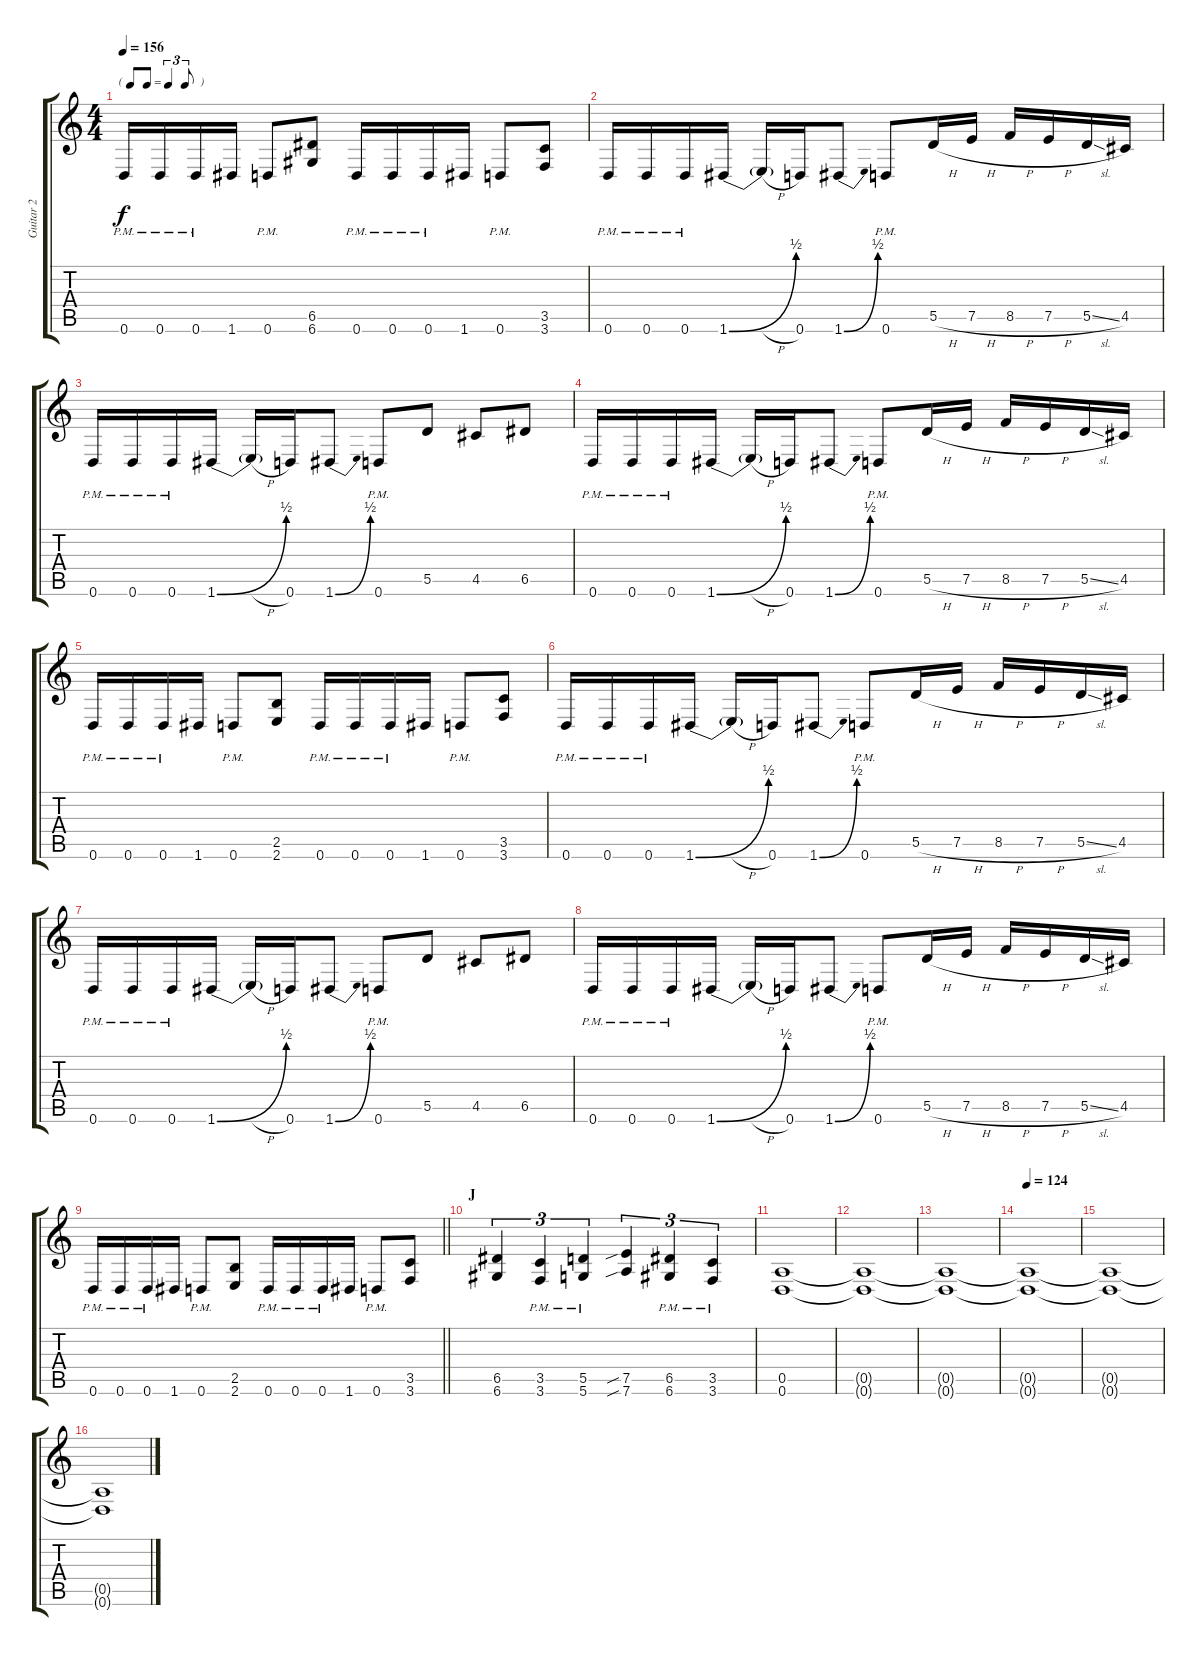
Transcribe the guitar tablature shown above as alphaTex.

\track ("Guitar 2" "Guitar 2") {instrument distortionguitar}
\staff {score tabs}
\tuning (E4 B3 G3 D3 A2 D2) {hide}
\ts (4 4)
\tf triplet8th
\tempo 156
\clef g2
\ks c
0.6{pm}.16{dy f} 0.6{pm}.16 0.6{pm}.16 1.6.16 0.6{pm}.8 (6.5 6.6).8 0.6{pm}.16 0.6{pm}.16 0.6{pm}.16 1.6.16 0.6{pm}.8 (3.5 3.6).8 |
0.6{pm}.16 0.6{pm}.16 0.6{pm}.16 1.6{be (bend 0 0 60 2)}.16 1.6{h t}.16 0.6.16 1.6{be (bend 0 0 60 2)}.8 0.6{pm}.8 5.5{h}.16 7.5{h}.16 8.5{h}.16 7.5{h}.16 5.5{sl}.16 4.5.16 |
0.6{pm}.16 0.6{pm}.16 0.6{pm}.16 1.6{be (bend 0 0 60 2)}.16 1.6{h t}.16 0.6.16 1.6{be (bend 0 0 60 2)}.8 0.6{pm}.8 5.5.8 4.5.8 6.5.8 |
0.6{pm}.16 0.6{pm}.16 0.6{pm}.16 1.6{be (bend 0 0 60 2)}.16 1.6{h t}.16 0.6.16 1.6{be (bend 0 0 60 2)}.8 0.6{pm}.8 5.5{h}.16 7.5{h}.16 8.5{h}.16 7.5{h}.16 5.5{sl}.16 4.5.16 |
0.6{pm}.16 0.6{pm}.16 0.6{pm}.16 1.6.16 0.6{pm}.8 (2.5 2.6).8 0.6{pm}.16 0.6{pm}.16 0.6{pm}.16 1.6.16 0.6{pm}.8 (3.5 3.6).8 |
0.6{pm}.16 0.6{pm}.16 0.6{pm}.16 1.6{be (bend 0 0 60 2)}.16 1.6{h t}.16 0.6.16 1.6{be (bend 0 0 60 2)}.8 0.6{pm}.8 5.5{h}.16 7.5{h}.16 8.5{h}.16 7.5{h}.16 5.5{sl}.16 4.5.16 |
0.6{pm}.16 0.6{pm}.16 0.6{pm}.16 1.6{be (bend 0 0 60 2)}.16 1.6{h t}.16 0.6.16 1.6{be (bend 0 0 60 2)}.8 0.6{pm}.8 5.5.8 4.5.8 6.5.8 |
0.6{pm}.16 0.6{pm}.16 0.6{pm}.16 1.6{be (bend 0 0 60 2)}.16 1.6{h t}.16 0.6.16 1.6{be (bend 0 0 60 2)}.8 0.6{pm}.8 5.5{h}.16 7.5{h}.16 8.5{h}.16 7.5{h}.16 5.5{sl}.16 4.5.16 |
\barLineRight lightlight
0.6{pm}.16 0.6{pm}.16 0.6{pm}.16 1.6.16 0.6{pm}.8 (2.5 2.6).8 0.6{pm}.16 0.6{pm}.16 0.6{pm}.16 1.6.16 0.6{pm}.8 (3.5 3.6).8 |
\section ("" "J")
(6.5 6.6).4{tu (3 2)} (3.5{pm} 3.6{pm}).4{tu (3 2)} (5.5{pm} 5.6{pm}).4{tu (3 2)} (7.5{sib} 7.6{sib}).4{tu (3 2)} (6.5{pm} 6.6{pm}).4{tu (3 2)} (3.5{pm} 3.6{pm}).4{tu (3 2)} |
(0.5 0.6).1 |
(0.5{t} 0.6{t}).1 |
(0.5{t} 0.6{t}).1 |
\tempo 124
(0.5{t} 0.6{t}).1 |
(0.5{t} 0.6{t}).1 |
(0.5{t} 0.6{t}).1
